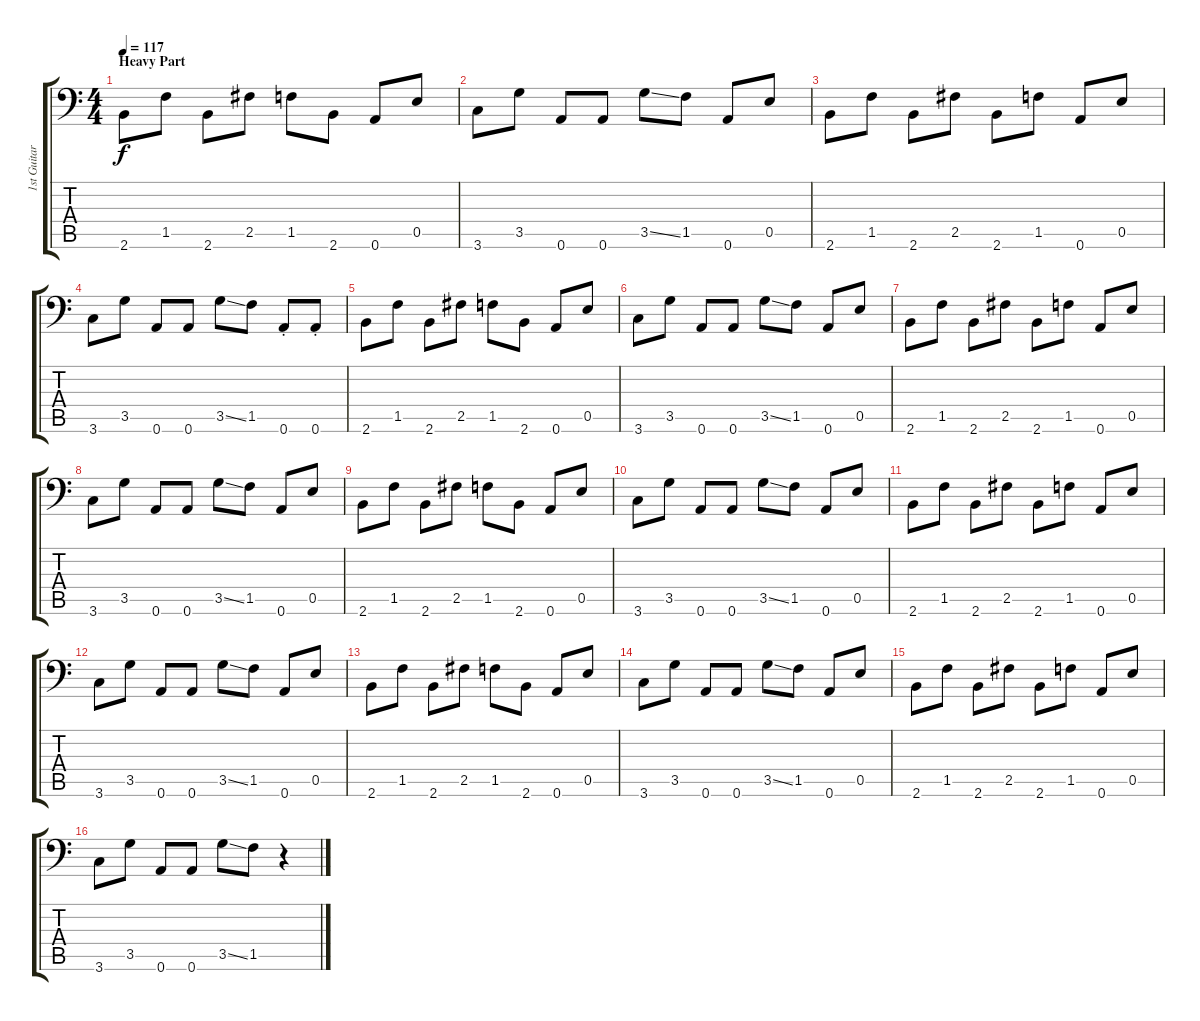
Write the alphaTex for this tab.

\track ("1st Guitar (with a nice effect)" "1st Guitar") {instrument acousticbass}
\staff {score tabs}
\tuning (E4 B3 G3 A2 E2 A1) {hide}
\ts (4 4)
\section ("" "Heavy Part")
\tempo 117
\clef f4
\ks c
2.6.8{dy f volume 13 instrument distortionguitar} 1.5.8 2.6.8 2.5.8 1.5.8 2.6.8 0.6.8 0.5.8 |
3.6.8 3.5.8 0.6.8 0.6.8 3.5{ss}.8 1.5.8 0.6.8 0.5.8 |
2.6.8 1.5.8 2.6.8 2.5.8 2.6.8 1.5.8 0.6.8 0.5.8 |
3.6.8 3.5.8 0.6.8 0.6.8 3.5{ss}.8 1.5.8 0.6{st}.8 0.6{st}.8 |
\section ("" "")
2.6.8{volume 16 instrument acousticbass} 1.5.8 2.6.8 2.5.8 1.5.8 2.6.8 0.6.8 0.5.8 |
3.6.8 3.5.8 0.6.8 0.6.8 3.5{ss}.8 1.5.8 0.6.8 0.5.8 |
2.6.8 1.5.8 2.6.8 2.5.8 2.6.8 1.5.8 0.6.8 0.5.8 |
3.6.8 3.5.8 0.6.8 0.6.8 3.5{ss}.8 1.5.8 0.6.8 0.5.8 |
2.6.8 1.5.8 2.6.8 2.5.8 1.5.8 2.6.8 0.6.8 0.5.8 |
3.6.8 3.5.8 0.6.8 0.6.8 3.5{ss}.8 1.5.8 0.6.8 0.5.8 |
2.6.8 1.5.8 2.6.8 2.5.8 2.6.8 1.5.8 0.6.8 0.5.8 |
3.6.8 3.5.8 0.6.8 0.6.8 3.5{ss}.8 1.5.8 0.6.8 0.5.8 |
2.6.8 1.5.8 2.6.8 2.5.8 1.5.8 2.6.8 0.6.8 0.5.8 |
3.6.8 3.5.8 0.6.8 0.6.8 3.5{ss}.8 1.5.8 0.6.8 0.5.8 |
2.6.8 1.5.8 2.6.8 2.5.8 2.6.8 1.5.8 0.6.8 0.5.8 |
3.6.8 3.5.8 0.6.8 0.6.8 3.5{ss}.8 1.5.8 r.4
